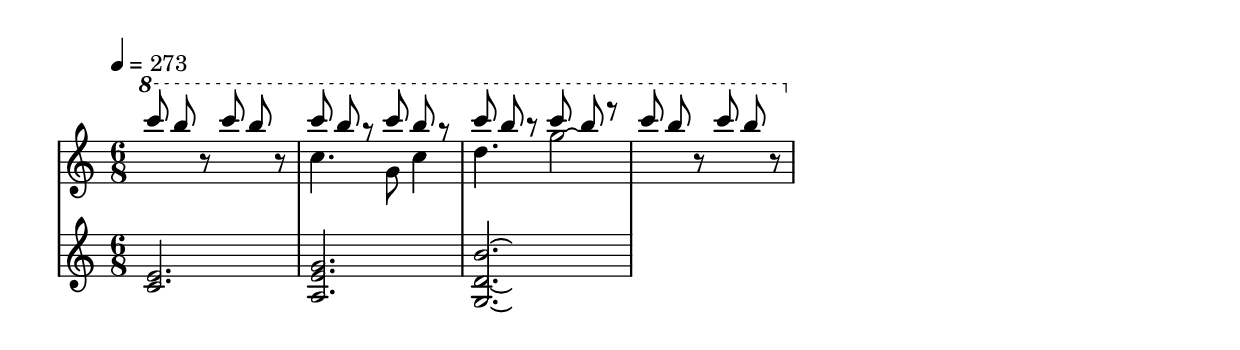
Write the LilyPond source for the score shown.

\version "2.12.1"
\score {
  \new PianoStaff
  <<
   % No curly bracket at the start of the staves, thank you
   \set GrandStaff.systemStartDelimiter = #'SystemStartBar

   \new Staff <<
    % Set tempo for MIDI output but don't include it in the printed score
    \tempo 4=273  % "crotchet = .22s"
    \time 6/8
    \clef treble
    \relative c'''' {
     \new Voice {
      \ottava #1 \stemUp \autoBeamOff
      c8 b r c b r | c b r c b r | c b r c b r | c b r c b r |
     }
    }
    \relative c''' {
     \new Voice {
      \ottava #1 \stemDown 
      s2. | c4. g8 c4 | d4. g2\laissezVibrer
     }
    }
   >>
   \new Staff {
    \time 6/8
    \clef treble
    \relative c' {
     \new Voice {
       <c e>2. <a e' g> <g d' b'>\laissezVibrer
     }
    }
   }
  >>

 \layout { indent = #0 }
 \midi { }
}
